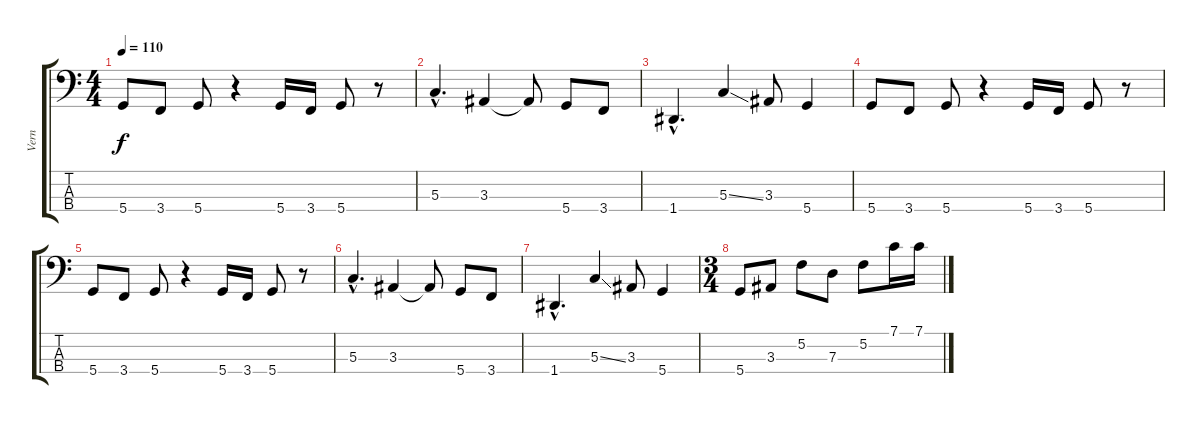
\track ("Vern" "Vern") {instrument electricbassfinger}
\staff {score tabs}
\tuning (F2 C2 G1 D1) {hide}
\ts (4 4)
\tempo 110
\clef f4
\ks c
5.4.8{dy f} 3.4.8 5.4.8 r.4 5.4.16 3.4.16 5.4.8 r.8 |
5.3{hac}.4{d} 3.3.4 3.3{t}.8 5.4.8 3.4.8 |
1.4{hac}.4{d} 5.3{ss}.4 3.3.8 5.4.4 |
5.4.8 3.4.8 5.4.8 r.4 5.4.16 3.4.16 5.4.8 r.8 |
5.4.8 3.4.8 5.4.8 r.4 5.4.16 3.4.16 5.4.8 r.8 |
5.3{hac}.4{d} 3.3.4 3.3{t}.8 5.4.8 3.4.8 |
1.4{hac}.4{d} 5.3{ss}.4 3.3.8 5.4.4 |
\ts (3 4)
5.4.8 3.3.8 5.2.8 7.3.8 5.2.8 7.1.16 7.1.16
